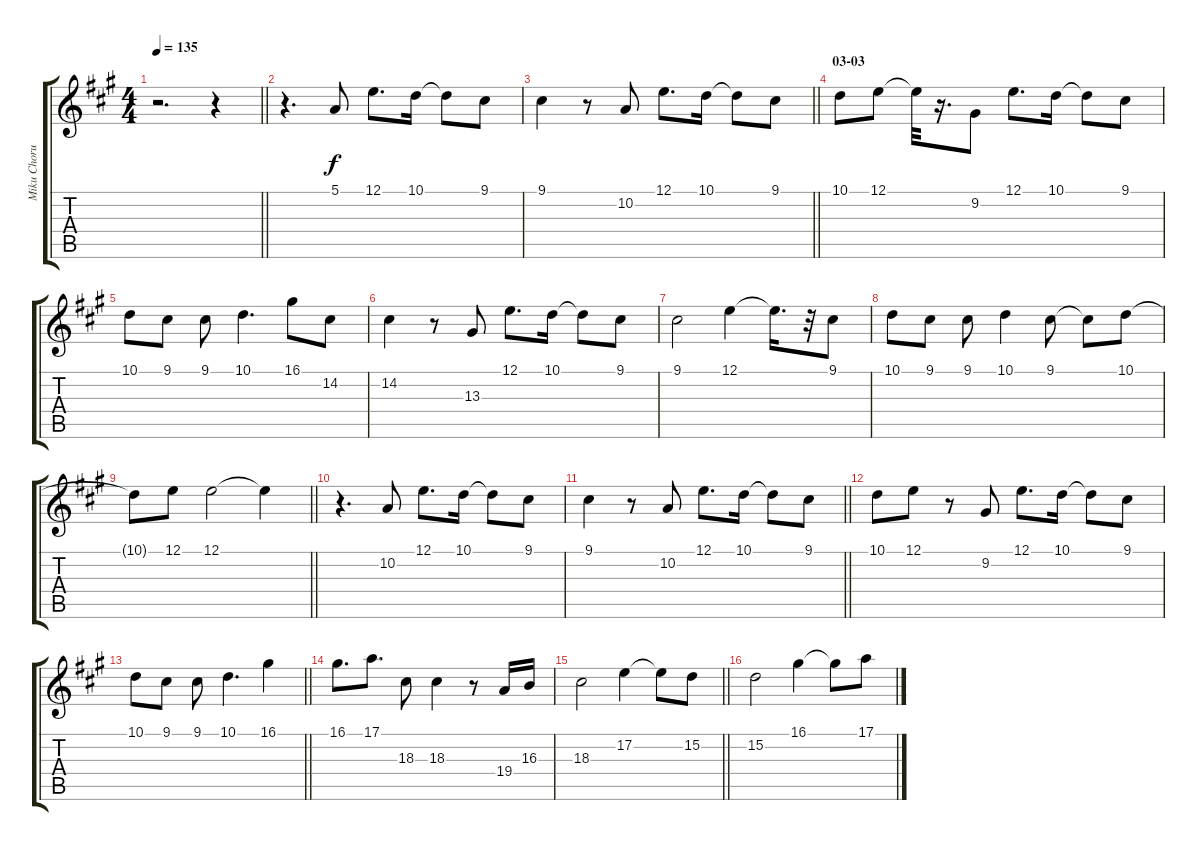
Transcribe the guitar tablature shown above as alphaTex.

\track ("Miku Chorus 3" "Miku Choru") {instrument lead1square}
\staff {score tabs}
\tuning (E4 B3 G3 D3 A2 E2) {hide}
\ts (4 4)
\tempo 135
\clef g2
\barLineRight lightlight
\ks a
r.2{d dy f} r.4 |
r.4{d} 5.1.8 12.1.8{d} 10.1.16 10.1{t}.8 9.1.8 |
\barLineRight lightlight
9.1.4 r.8 10.2.8 12.1.8{d} 10.1.16 10.1{t}.8 9.1.8 |
\section ("" "03-03")
10.1.8 12.1.8 12.1{t}.32 r.16{d} 9.2.8 12.1.8{d} 10.1.16 10.1{t}.8 9.1.8 |
10.1.8 9.1.8 9.1.8 10.1.4{d} 16.1.8 14.2.8 |
14.2.4 r.8 13.3.8 12.1.8{d} 10.1.16 10.1{t}.8 9.1.8 |
9.1.2 12.1.4 12.1{t}.16{d} r.32 9.1.8 |
10.1.8 9.1.8 9.1.8 10.1.4 9.1.8 9.1{t}.8 10.1.8 |
\barLineRight lightlight
10.1{t}.8 12.1.8 12.1.2 12.1{t}.4 |
r.4{d} 10.2.8 12.1.8{d} 10.1.16 10.1{t}.8 9.1.8 |
\barLineRight lightlight
9.1.4 r.8 10.2.8 12.1.8{d} 10.1.16 10.1{t}.8 9.1.8 |
10.1.8 12.1.8 r.8 9.2.8 12.1.8{d} 10.1.16 10.1{t}.8 9.1.8 |
\barLineRight lightlight
10.1.8 9.1.8 9.1.8 10.1.4{d} 16.1.4 |
16.1.8{d} 17.1.8{d} 18.3.8 18.3.4 r.8 19.4.16 16.3.16 |
\barLineRight lightlight
18.3.2 17.2.4 17.2{t}.8 15.2.8 |
15.2.2 16.1.4 16.1{t}.8 17.1.8
